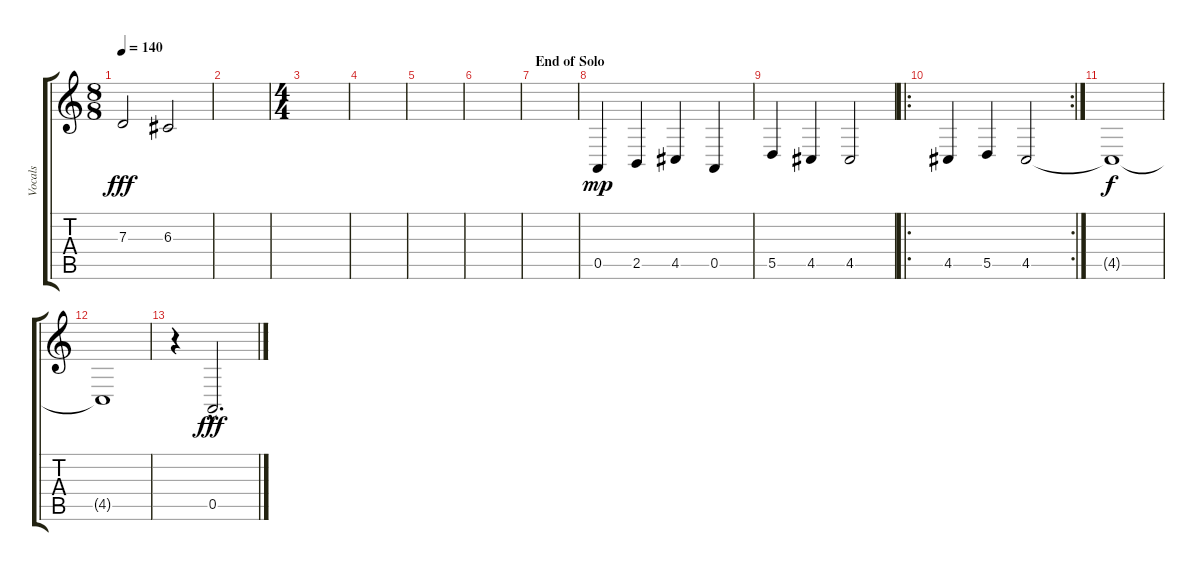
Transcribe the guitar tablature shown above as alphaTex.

\track ("Vocals" "Vocals") {instrument tenorsax}
\staff {score tabs}
\tuning (E4 B3 G3 D3 A2 E2) {hide}
\ts (8 8)
\tempo 140
\clef g2
\ks c
7.3.2{dy fff} 6.3.2 |
|
\ts (4 4)
|
|
|
|
\section ("" "End of Solo")
|
0.5.4{dy mp} 2.5.4 4.5.4 0.5.4 |
5.5.4 4.5.4 4.5.2 |
\ro
\rc 2
4.5.4 5.5.4 4.5.2 |
4.5{t}.1{dy f} |
4.5{t}.1 |
r.4 0.5{hac}.2{d dy fff}
